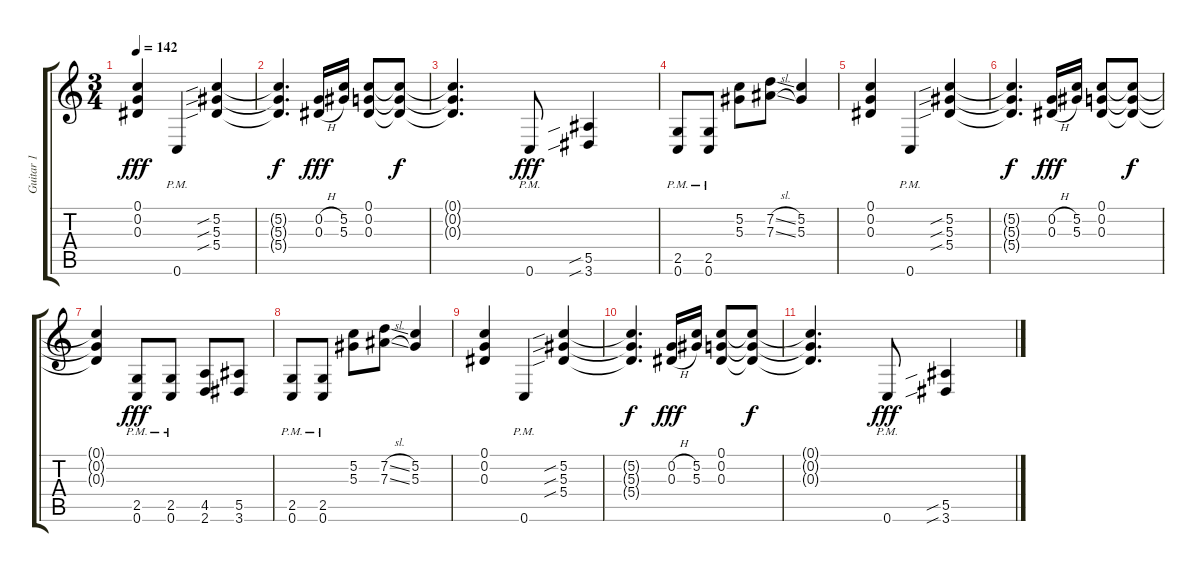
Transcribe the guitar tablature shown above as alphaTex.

\track ("Guitar 1" "Guitar 1") {instrument distortionguitar}
\staff {score tabs}
\tuning (C4 G3 Eb3 Bb2 F2 C2) {hide}
\ts (3 4)
\tempo 142
\clef g2
\ks c
(0.1 0.2 0.3).4{dy fff} 0.6{pm}.4 (5.2{sib} 5.3{sib} 5.4{sib}).4 |
(5.2{t} 5.3{t} 5.4{t}).4{d dy f} (0.2{h} 0.3{h}).16{dy fff} (5.2 5.3).16 (0.1 0.2 0.3).8 (0.1{t} 0.2{t} 0.3{t}).8{dy f} |
(0.1{t} 0.2{t} 0.3{t}).4{d} 0.6{pm}.8{dy fff} (5.5{sib} 3.6{sib}).4 |
(2.5{pm} 0.6{pm}).8 (2.5{pm} 0.6{pm}).8 (5.2 5.3).8 (7.2{sl} 7.3{sl}).8 (5.2 5.3).4 |
(0.1 0.2 0.3).4 0.6{pm}.4 (5.2{sib} 5.3{sib} 5.4{sib}).4 |
(5.2{t} 5.3{t} 5.4{t}).4{d dy f} (0.2{h} 0.3{h}).16{dy fff} (5.2 5.3).16 (0.1 0.2 0.3).8 (0.1{t} 0.2{t} 0.3{t}).8{dy f} |
(0.1{t} 0.2{t} 0.3{t}).4 (2.5{pm} 0.6{pm}).8{dy fff} (2.5{pm} 0.6{pm}).8 (4.5 2.6).8 (5.5 3.6).8 |
(2.5{pm} 0.6{pm}).8 (2.5{pm} 0.6{pm}).8 (5.2 5.3).8 (7.2{sl} 7.3{sl}).8 (5.2 5.3).4 |
(0.1 0.2 0.3).4 0.6{pm}.4 (5.2{sib} 5.3{sib} 5.4{sib}).4 |
(5.2{t} 5.3{t} 5.4{t}).4{d dy f} (0.2{h} 0.3{h}).16{dy fff} (5.2 5.3).16 (0.1 0.2 0.3).8 (0.1{t} 0.2{t} 0.3{t}).8{dy f} |
(0.1{t} 0.2{t} 0.3{t}).4{d} 0.6{pm}.8{dy fff} (5.5{sib} 3.6{sib}).4
